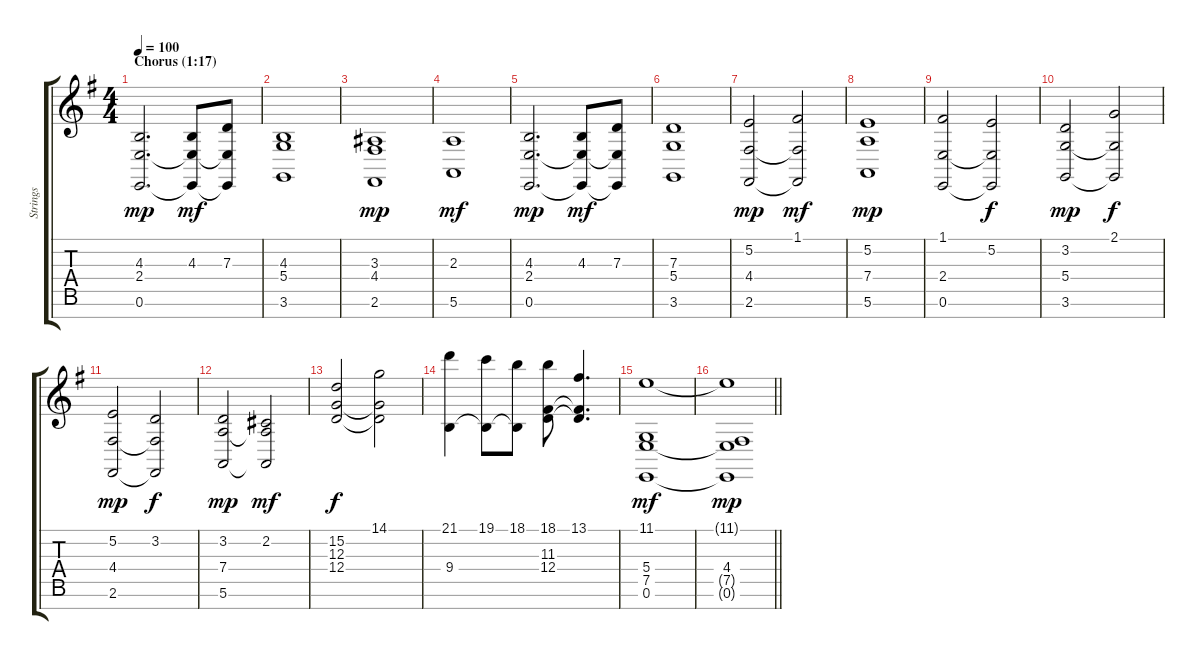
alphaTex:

\track ("Strings" "Strings") {instrument stringensemble2}
\staff {score tabs}
\tuning (F4 B3 G3 D3 A2 E2 B1) {hide}
\ts (4 4)
\section ("" "Chorus (1:17)")
\tempo 100
\clef g2
\ks g
(4.3 2.4 0.6).2{d dy mp volume 9 balance 10} (4.3 2.4{t} 0.6{t}).8{dy mf} (7.3 2.4{t} 0.6{t}).8 |
(4.3 5.4 3.6).1 |
(3.3 4.4 2.6).1{dy mp} |
(2.3 5.6).1{dy mf} |
(4.3 2.4 0.6).2{d dy mp} (4.3 2.4{t} 0.6{t}).8{dy mf} (7.3 2.4{t} 0.6{t}).8 |
(7.3 5.4 3.6).1 |
(5.2 4.4 2.6).2{dy mp} (1.1 4.4{t} 2.6{t}).2{dy mf} |
(5.2 7.4 5.6).1{dy mp} |
(1.1 2.4 0.6).2 (5.2 2.4{t} 0.6{t}).2{dy f} |
(3.2 5.4 3.6).2{dy mp} (2.1 5.4{t} 3.6{t}).2{dy f} |
(5.2 4.4 2.6).2{dy mp} (3.2 4.4{t} 2.6{t}).2{dy f} |
(3.2 7.4 5.6).2{dy mp} (2.2 7.4{t} 5.6{t}).2{dy mf} |
(15.2 12.3 12.4).2{dy f balance 4} (14.1 12.3{t} 12.4{t}).2 |
(21.1 9.4).4 (19.1 9.4{t}).8{instrument stringensemble1} (18.1 9.4{t}).8 (18.1 11.3 12.4).8 (13.1 11.3{t} 12.4{t}).4{d} |
(11.1 5.4 7.5 0.6).1{dy mf instrument stringensemble2} |
\barLineRight lightlight
(11.1{t} 4.4 7.5{t} 0.6{t}).1{dy mp}
